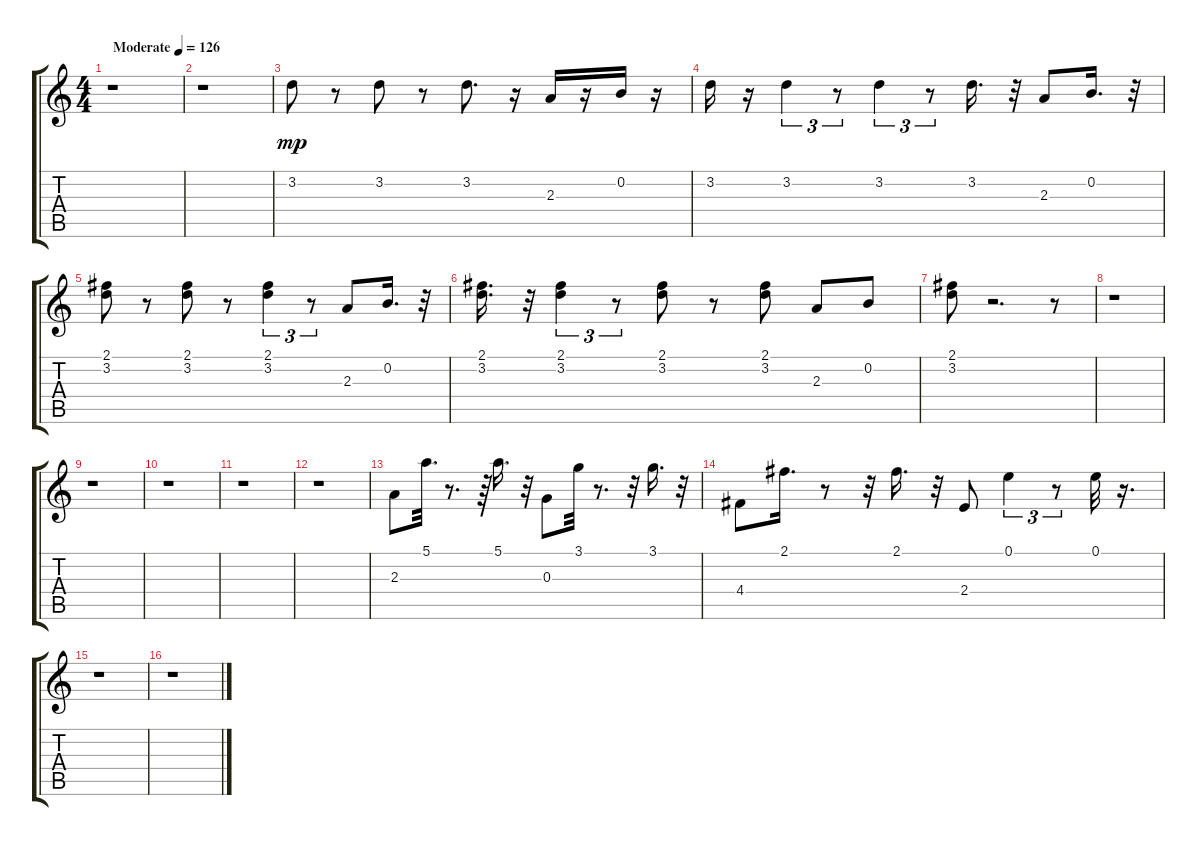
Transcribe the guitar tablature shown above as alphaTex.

\track "" {instrument acousticguitarnylon}
\staff {score tabs}
\tuning (E4 B3 G3 D3 A2 E2) {hide}
\ts (4 4)
\tempo (126 "Moderate")
\clef g2
\ks c
r.1{dy mp instrument acousticguitarnylon} |
r.1 |
3.2.8 r.8 3.2.8 r.8 3.2.8{d} r.16 2.3.16 r.16 0.2.16 r.16 |
3.2.16 r.16 3.2.4{tu (3 2)} r.8{tu (3 2)} 3.2.4{tu (3 2)} r.8{tu (3 2)} 3.2.16{d} r.32 2.3.8 0.2.16{d} r.32 |
(2.1 3.2).8 r.8 (2.1 3.2).8 r.8 (2.1 3.2).4{tu (3 2)} r.8{tu (3 2)} 2.3.8 0.2.16{d} r.32 |
(2.1 3.2).16{d} r.32 (2.1 3.2).4{tu (3 2)} r.8{tu (3 2)} (2.1 3.2).8 r.8 (2.1 3.2).8 2.3.8 0.2.8 |
(2.1 3.2).8 r.2{d} r.8 |
r.1 |
r.1 |
r.1 |
r.1 |
r.1 |
2.3.8 5.1.32{d} r.8{d} r.64 5.1.16{d} r.32 0.3.8 3.1.32 r.8{d} r.32 3.1.16{d} r.32 |
4.4.8 2.1.16{d} r.8 r.32 2.1.16{d} r.32 2.4.8 0.1.4{tu (3 2)} r.8{tu (3 2)} 0.1.32 r.16{d} |
r.1 |
r.1
